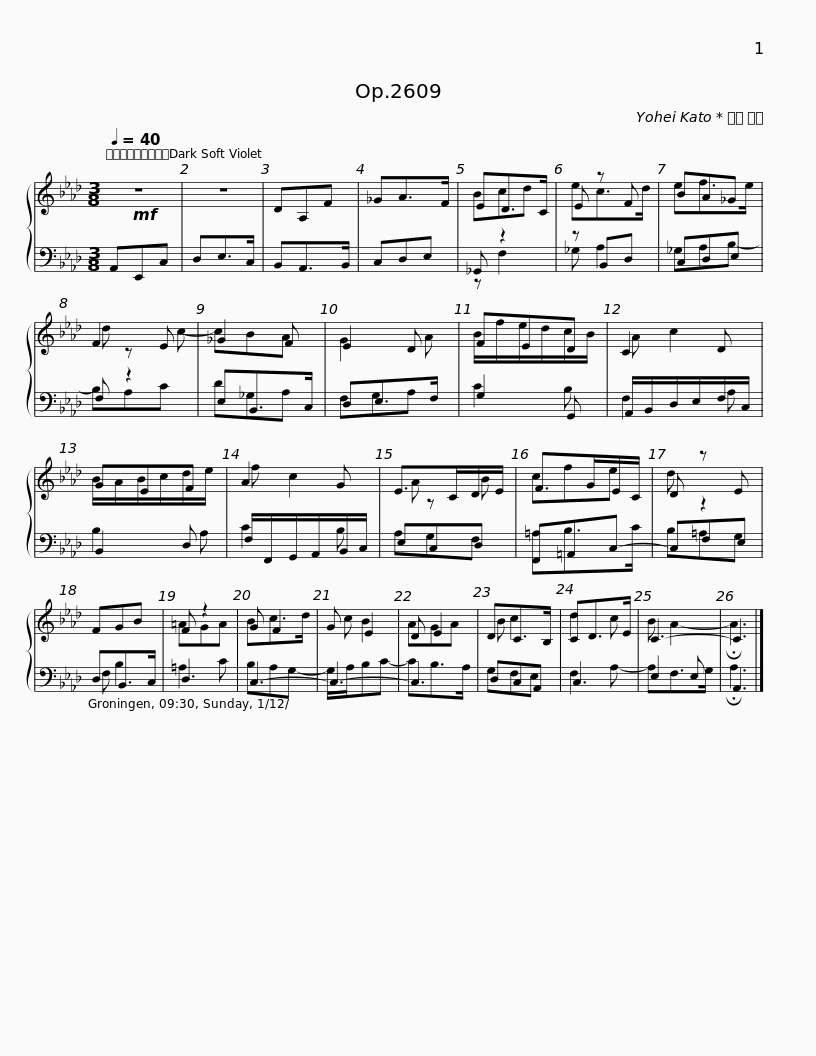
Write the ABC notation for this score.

X:1
%%score { ( 1 3 ) | ( 2 4 ) }
L:1/8
Q:1/4=40
M:3/8
I:linebreak $
K:Ab
V:1 treble
V:3 treble
V:2 bass
V:4 bass
V:1
!mf! z3 | z3 | DA,F | _GA>F | ED>C | %5
 E z F | BA_G | F2 E | _G2 F |$ E2 D | %10
 FED | C2 D | GEF | A2 G | E>CD/E/ | %15
 F>GE/C/ | D z E |$ FGB | F z2 | G F2 | %20
 G E2 | D E2 | DC>B, | CD>E | C3- | %25
 C3 |] %26
V:2
 A,,E,,C, | D,E,>C, | B,,A,,>B,, | C,D,E, | _G,, z2 | %5
 z B,,D, | C,D,E, | F, z2 | E,B,,>C, |$ D,E,>F, | %10
 G,2 G,, | A,,/B,,/D,/E,/F,/C,/ | B,,2 D, | F,/F,,/G,,/A,,/B,,/C,/ | E,C,D, | %15
 F,,=A,,C,- | C,F,E, |$ D,B,,>C, | D,3 | C,3- | %20
 C,3- | C,3 | D,C,A,, | C,3 | E,2 E, | %25
 A,,3 |] %26
V:3
 x3 | x3 | x3 | x3 | Bcd | %5
 ec>d | ef>e | d z c- | cBA |$ G2 A | %10
 B/f/e/d/c/B/ | A c2 | B/A/B/c/d/e/ | f c2 | A z B | %15
 cfe | d z2 |$ x3 | =AGA | Bc>d | %20
 c B2 | AGA | B c2 | d2 c | B A2- | %25
 !fermata!A3 |] %26
V:4
 x3 | x3 | x3 | x3 | z F,2 | %5
 _G, A,2 | _G,A,B,- | B,A,C | D_G,A, |$ F,G,A, | %10
 C2 B, | F,2 A, | B,2 A, | C2 B, | A,G,F, | %15
 =A,B,>C | B,=A,G, |$ F, B,2 | =A,2 C | B,A,G,- | %20
 G,/A,/B,C- | CB,>A, | G,F,E, | F,2 A,- | A,F,>G, | %25
 !fermata!A,3 |] %26
